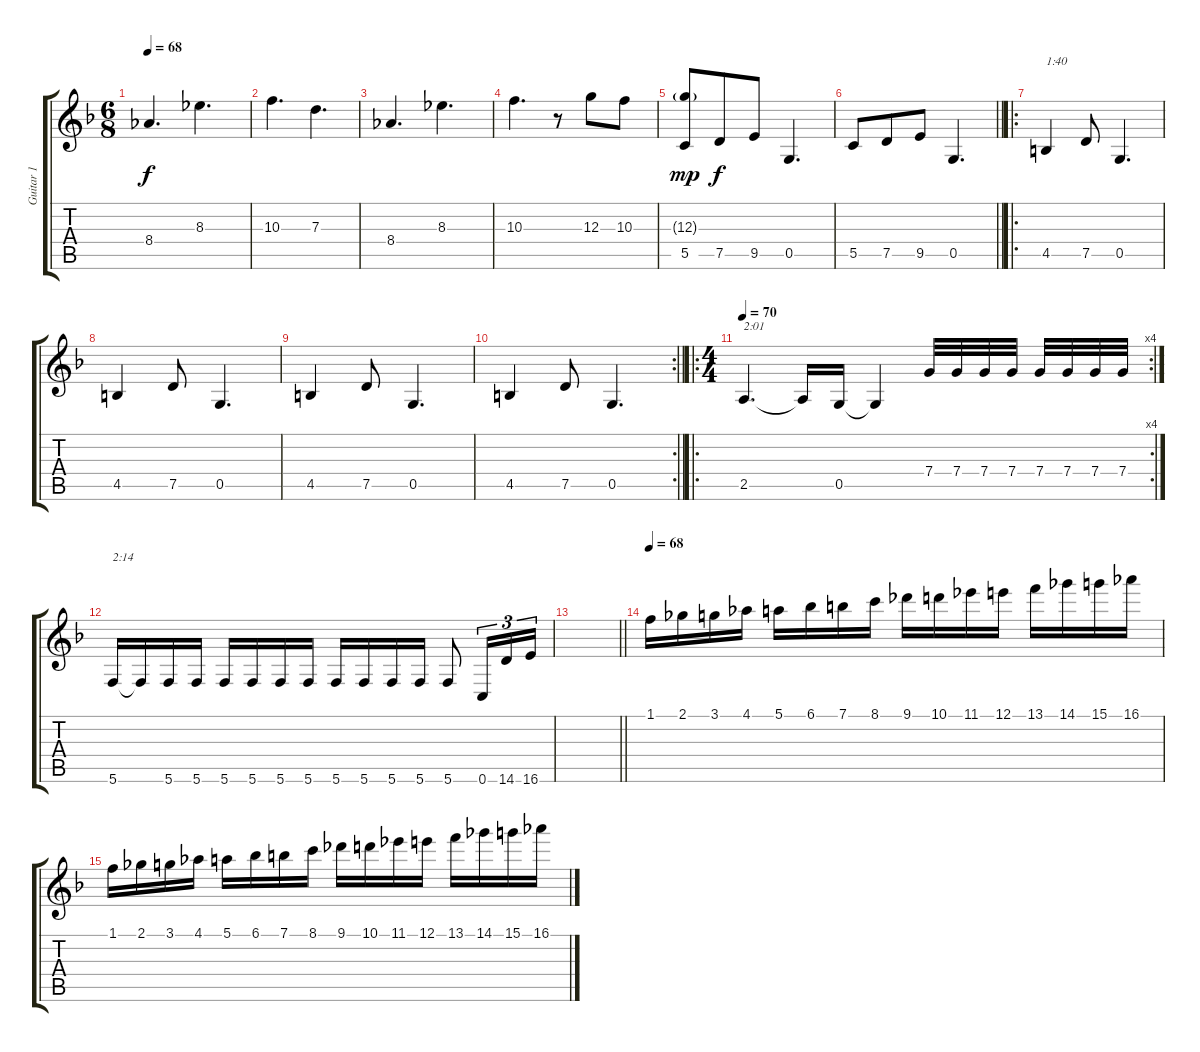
\track ("Guitar 1" "Guitar 1") {instrument distortionguitar}
\staff {score tabs}
\tuning (E4 C4 G3 C3 G2 C2) {hide}
\ts (6 8)
\tempo 68
\clef g2
\ks f
8.4.4{d dy f} 8.3.4{d} |
10.3.4{d} 7.3.4{d} |
8.4.4{d} 8.3.4{d} |
10.3.4{d} r.8 12.3.8 10.3.8 |
(12.3{g} 5.5).8{dy mp} 7.5.8{dy f} 9.5.8 0.5.4{d} |
\barLineRight lightlight
5.5.8 7.5.8 9.5.8 0.5.4{d} |
\ro
4.5.4{txt "1:40"} 7.5.8 0.5.4{d} |
4.5.4 7.5.8 0.5.4{d} |
4.5.4 7.5.8 0.5.4{d} |
\rc 2
\barLineRight lightlight
4.5.4 7.5.8 0.5.4{d} |
\ro
\rc 4
\ts (4 4)
\tempo 70
2.5.4{d txt "2:01"} 2.5{t}.16 0.5.16 0.5{t}.4 7.4.32 7.4.32 7.4.32{beam merge} 7.4.32{beam split} 7.4.32 7.4.32 7.4.32 7.4.32 |
5.6.16{txt "2:14"} 5.6{t}.16 5.6.16 5.6.16 5.6.16 5.6.16 5.6.16 5.6.16 5.6.16 5.6.16 5.6.16 5.6.16 5.6.8 0.6.16{tu (3 2)} 14.6.16{tu (3 2)} 16.6.16{tu (3 2)} |
\barLineRight lightlight
|
\tempo 68
1.1.16 2.1.16 3.1.16 4.1.16 5.1.16 6.1.16 7.1.16 8.1.16 9.1.16 10.1.16 11.1.16 12.1.16 13.1.16 14.1.16 15.1.16 16.1.16 |
1.1.16 2.1.16 3.1.16 4.1.16 5.1.16 6.1.16 7.1.16 8.1.16 9.1.16 10.1.16 11.1.16 12.1.16 13.1.16 14.1.16 15.1.16 16.1.16
